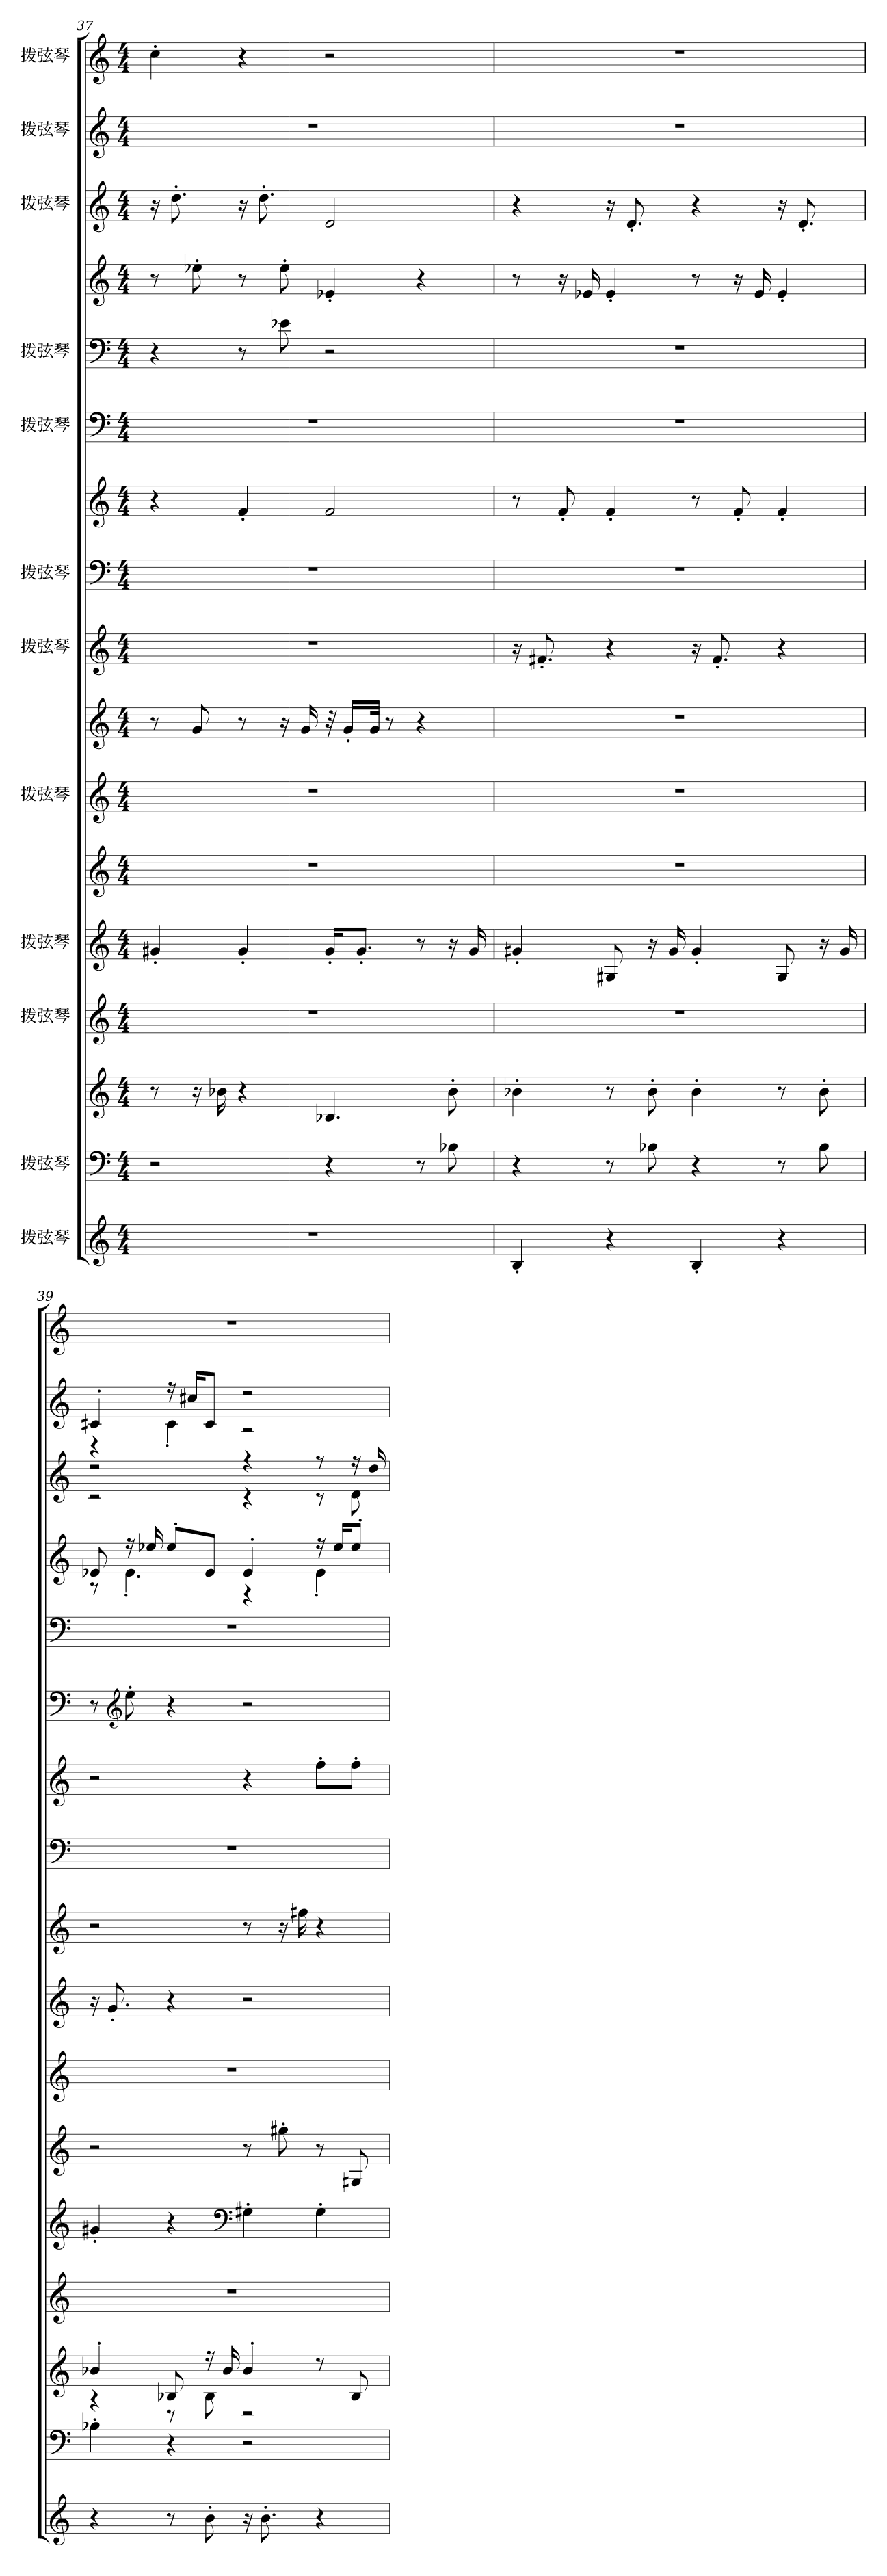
**kern	**kern	**kern	**kern	**kern	**kern	**kern	**kern	**kern	**kern	**kern	**kern	**kern	**kern	**kern	**kern	**kern
*part12	*part11	*part11	*part10	*part9	*part9	*part8	*part8	*part7	*part6	*part6	*part5	*part4	*part4	*part3	*part2	*part1
*staff17	*staff16	*staff15	*staff14	*staff13	*staff12	*staff11	*staff10	*staff9	*staff8	*staff7	*staff6	*staff5	*staff4	*staff3	*staff2	*staff1
*I"拨弦琴	*I"拨弦琴	*	*I"拨弦琴	*I"拨弦琴	*	*I"拨弦琴	*	*I"拨弦琴	*I"拨弦琴	*	*I"拨弦琴	*I"拨弦琴	*	*I"拨弦琴	*I"拨弦琴	*I"拨弦琴
*clefG2	*clefF4	*clefG2	*clefG2	*clefG2	*clefG2	*clefG2	*clefG2	*clefG2	*clefF4	*clefG2	*clefF4	*clefF4	*clefG2	*clefG2	*clefG2	*clefG2
*k[]	*k[]	*k[]	*k[]	*k[]	*k[]	*k[]	*k[]	*k[]	*k[]	*k[]	*k[]	*k[]	*k[]	*k[]	*k[]	*k[]
*M4/4	*M4/4	*M4/4	*M4/4	*M4/4	*M4/4	*M4/4	*M4/4	*M4/4	*M4/4	*M4/4	*M4/4	*M4/4	*M4/4	*M4/4	*M4/4	*M4/4
=37	=37	=37	=37	=37	=37	=37	=37	=37	=37	=37	=37	=37	=37	=37	=37	=37
1r	2r	8r	1r	4g#X'/	1r	1r	8r	1r	1r	4r	1r	4r	8r	16r	1r	4cc'\
.	.	.	.	.	.	.	.	.	.	.	.	.	.	8.dd'\	.	.
.	.	16r	.	.	.	.	8g/	.	.	.	.	.	8ee-X'\	.	.	.
.	.	16b-X\	.	.	.	.	.	.	.	.	.	.	.	.	.	.
.	.	4r	.	4g#'/	.	.	8r	.	.	4f'/	.	8r	8r	16r	.	4r
.	.	.	.	.	.	.	.	.	.	.	.	.	.	8.dd'\	.	.
.	.	.	.	.	.	.	16r	.	.	.	.	8e-X\	8ee-'\	.	.	.
.	.	.	.	.	.	.	16g/	.	.	.	.	.	.	.	.	.
.	4r	4.B-X/	.	16g#'/KL	.	.	32r	.	.	2f/	.	2r	4e-X'/	2d/	.	2r
.	.	.	.	.	.	.	16g'/LL	.	.	.	.	.	.	.	.	.
.	.	.	.	8.g#'/J	.	.	.	.	.	.	.	.	.	.	.	.
.	.	.	.	.	.	.	32g/JJk	.	.	.	.	.	.	.	.	.
.	.	.	.	.	.	.	8r	.	.	.	.	.	.	.	.	.
.	8r	.	.	8r	.	.	4r	.	.	.	.	.	4r	.	.	.
.	8B-X\	8b-'\	.	16r	.	.	.	.	.	.	.	.	.	.	.	.
.	.	.	.	16g#/	.	.	.	.	.	.	.	.	.	.	.	.
!!LO:PB:g=z
=38	=38	=38	=38	=38	=38	=38	=38	=38	=38	=38	=38	=38	=38	=38	=38	=38
4B'/	4r	4b-X'\	1r	4g#X'/	1r	1r	1r	16r	1r	8r	1r	1r	8r	4r	1r	1r
.	.	.	.	.	.	.	.	8.f#X'/	.	.	.	.	.	.	.	.
.	.	.	.	.	.	.	.	.	.	8f'/	.	.	16r	.	.	.
.	.	.	.	.	.	.	.	.	.	.	.	.	16e-X/	.	.	.
4r	8r	8r	.	8G#X/	.	.	.	4r	.	4f'/	.	.	4e-'/	16r	.	.
.	.	.	.	.	.	.	.	.	.	.	.	.	.	8.d'/	.	.
.	8B-X\	8b-'\	.	16r	.	.	.	.	.	.	.	.	.	.	.	.
.	.	.	.	16g#/	.	.	.	.	.	.	.	.	.	.	.	.
4B'/	4r	4b-'\	.	4g#'/	.	.	.	16r	.	8r	.	.	8r	4r	.	.
.	.	.	.	.	.	.	.	8.f#'/	.	.	.	.	.	.	.	.
.	.	.	.	.	.	.	.	.	.	8f'/	.	.	16r	.	.	.
.	.	.	.	.	.	.	.	.	.	.	.	.	16e-/	.	.	.
4r	8r	8r	.	8G#/	.	.	.	4r	.	4f'/	.	.	4e-'/	16r	.	.
.	.	.	.	.	.	.	.	.	.	.	.	.	.	8.d'/	.	.
.	8B-\	8b-'\	.	16r	.	.	.	.	.	.	.	.	.	.	.	.
.	.	.	.	16g#/	.	.	.	.	.	.	.	.	.	.	.	.
=39	=39	=39	=39	=39	=39	=39	=39	=39	=39	=39	=39	=39	=39	=39	=39	=39
*	*	*^	*	*	*	*	*	*	*	*	*	*	*^	*^	*^	*
4r	4B-X'\	4b-X'/	4r	1r	4g#X'/	2r	1r	16r	2r	1r	2r	8r	1r	8e-X/	8r	2r	2r	4c#X'/	4r	1r
.	.	.	.	.	.	.	.	8.g'/	.	.	.	.	.	.	.	.	.	.	.	.
*	*	*	*	*	*	*	*	*	*	*	*	*clefG2	*	*	*	*	*	*	*	*
.	.	.	.	.	.	.	.	.	.	.	.	8ee'\	.	16r	4.e-'\	.	.	.	.	.
.	.	.	.	.	.	.	.	.	.	.	.	.	.	16ee-X/	.	.	.	.	.	.
8r	4r	8B-X/	8r	.	4r	.	.	4r	.	.	.	4r	.	8ee-'/L	.	.	.	16r	4c#'\	.
.	.	.	.	.	.	.	.	.	.	.	.	.	.	.	.	.	.	16cc#X/KL	.	.
8b'\	.	16r	8B-\	.	.	.	.	.	.	.	.	.	.	8e-/J	.	.	.	8c#/J	.	.
.	.	16b-/	.	.	.	.	.	.	.	.	.	.	.	.	.	.	.	.	.	.
*	*	*	*	*	*clefF4	*	*	*	*	*	*	*	*	*	*	*	*	*	*	*
16r	2r	4b-'/	2r	.	4G#X'\	8r	.	2r	8r	.	4r	2r	.	4e-'/	4r	4r	4r	2r	2r	.
8.b'\	.	.	.	.	.	.	.	.	.	.	.	.	.	.	.	.	.	.	.	.
.	.	.	.	.	.	8gg#X'\	.	.	16r	.	.	.	.	.	.	.	.	.	.	.
.	.	.	.	.	.	.	.	.	16ff#X\	.	.	.	.	.	.	.	.	.	.	.
4r	.	8r	.	.	4G#'\	8r	.	.	4r	.	8ff'\L	.	.	16r	4e-'\	8r	8r	.	.	.
.	.	.	.	.	.	.	.	.	.	.	.	.	.	16ee-/KL	.	.	.	.	.	.
.	.	8B-/	.	.	.	8G#X/	.	.	.	.	8ff'\J	.	.	8ee-'/J	.	16r	8d\	.	.	.
.	.	.	.	.	.	.	.	.	.	.	.	.	.	.	.	16dd/	.	.	.	.
*	*	*	*	*	*	*	*	*	*	*	*	*	*	*v	*v	*	*	*v	*v	*
*	*	*v	*v	*	*	*	*	*	*	*	*	*	*	*	*v	*v	*	*
=	=	=	=	=	=	=	=	=	=	=	=	=	=	=	=	=
*-	*-	*-	*-	*-	*-	*-	*-	*-	*-	*-	*-	*-	*-	*-	*-	*-
